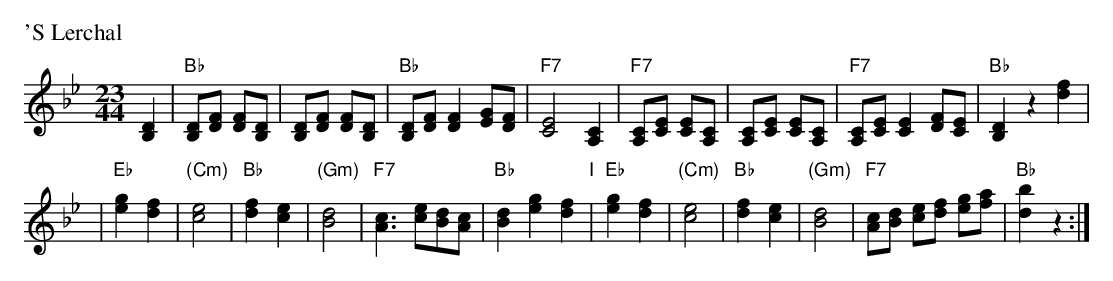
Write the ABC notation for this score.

X:1
M: 23/44
L: 1/8
P: 'S Lerchal
K: Bb
[D2B,2] \
| "Bb"[DB,][FD] [FD][DB,] | [DB,][FD] [FD][DB,] \
| "Bb"[DB,][FD] [F2D2] [GE][FD] | "F7"[E4C4] [C2A,2] \
| "F7"[CA,][EC] [EC][CA,] | [CA,][EC] [EC][CA,] \
| "F7"[CA,][EC] [E2C2] [FD][EC] | "Bb"[D2B,2] z2 [f2d2] |
| "Eb"[g2e2] [f2d2] | "(Cm)"[e4c4] \
| "Bb"[f2d2] [e2c2] | "(Gm)"[d4B4] \
| "F7"[c3A3]  [ec][dB][cA] | "Bb"[d2B2] [g2e2] [f2d2] \
"I"\
| "Eb"[g2e2] [f2d2] | "(Cm)"[e4c4] \
| "Bb"[f2d2] [e2c2] | "(Gm)"[d4B4] \
| "F7"[cA][dB] [ec][fd] [ge][af] | "Bb"[b2d2] z2 :|
